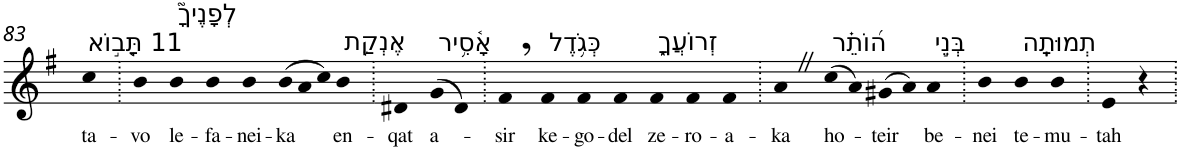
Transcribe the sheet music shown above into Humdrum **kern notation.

**kern	**text
*part1	*part1
*staff1	*staff1
*I"Piano	*
*I'Pno	*
!!LO:PB:g=z
*clefG2	*
*k[f#]	*
*G:	*
=83	=83
!LO:TX:a:t=11 תָּ֤ב֣וֹא	!
!	!LO:LY:b
4cc	ta-
=84.	=84.
!	!LO:LY:b
4b	-vo
!LO:TX:a:t=לְפָנֶיךָ֮	!
!	!LO:LY:b
4b	le-
!	!LO:LY:b
4b	-fa-
!	!LO:LY:b
4b	-nei-
*Xtuplet	*
!	!LO:LY:b
(>12b	-ka
12a	.
12cc)	.
!LO:TX:a:t=אֶנְקַ֪ת	!
!	!LO:LY:b
4b	en-
=85.	=85.
!	!LO:LY:b
4d#X	-qat
!LO:TX:a:t=אָ֫סִ֥יר	!
!	!LO:LY:b
(>8g	a-
8d#)	.
=86.	=86.
!	!LO:LY:b
4f#,	-sir
!LO:TX:a:t=כְּגֹ֥דֶל	!
!	!LO:LY:b
4f#	ke-
!	!LO:LY:b
4f#	-go-
!	!LO:LY:b
4f#	-del
!LO:TX:a:t=זְרוֹעֲךָ֑	!
!	!LO:LY:b
4f#	ze-
!	!LO:LY:b
4f#	-ro-
!	!LO:LY:b
4f#	-a-
=87.	=87.
!	!LO:LY:b
4aZ	-ka
!LO:TX:a:t=ה֝וֹתֵ֗ר	!
!	!LO:LY:b
(>8cc	ho-
8a)	.
!	!LO:LY:b
(>8g#X	-teir
8a)	.
!LO:TX:a:t=בְּנֵ֣י	!
!	!LO:LY:b
4a	be-
=88.	=88.
!	!LO:LY:b
4b	-nei
!LO:TX:a:t=תְמוּתָֽה	!
!	!LO:LY:b
4b	te-
!	!LO:LY:b
4b	-mu-
=89.	=89.
!	!LO:LY:b
4e	-tah
4r	.
=.	=.
*-	*-
